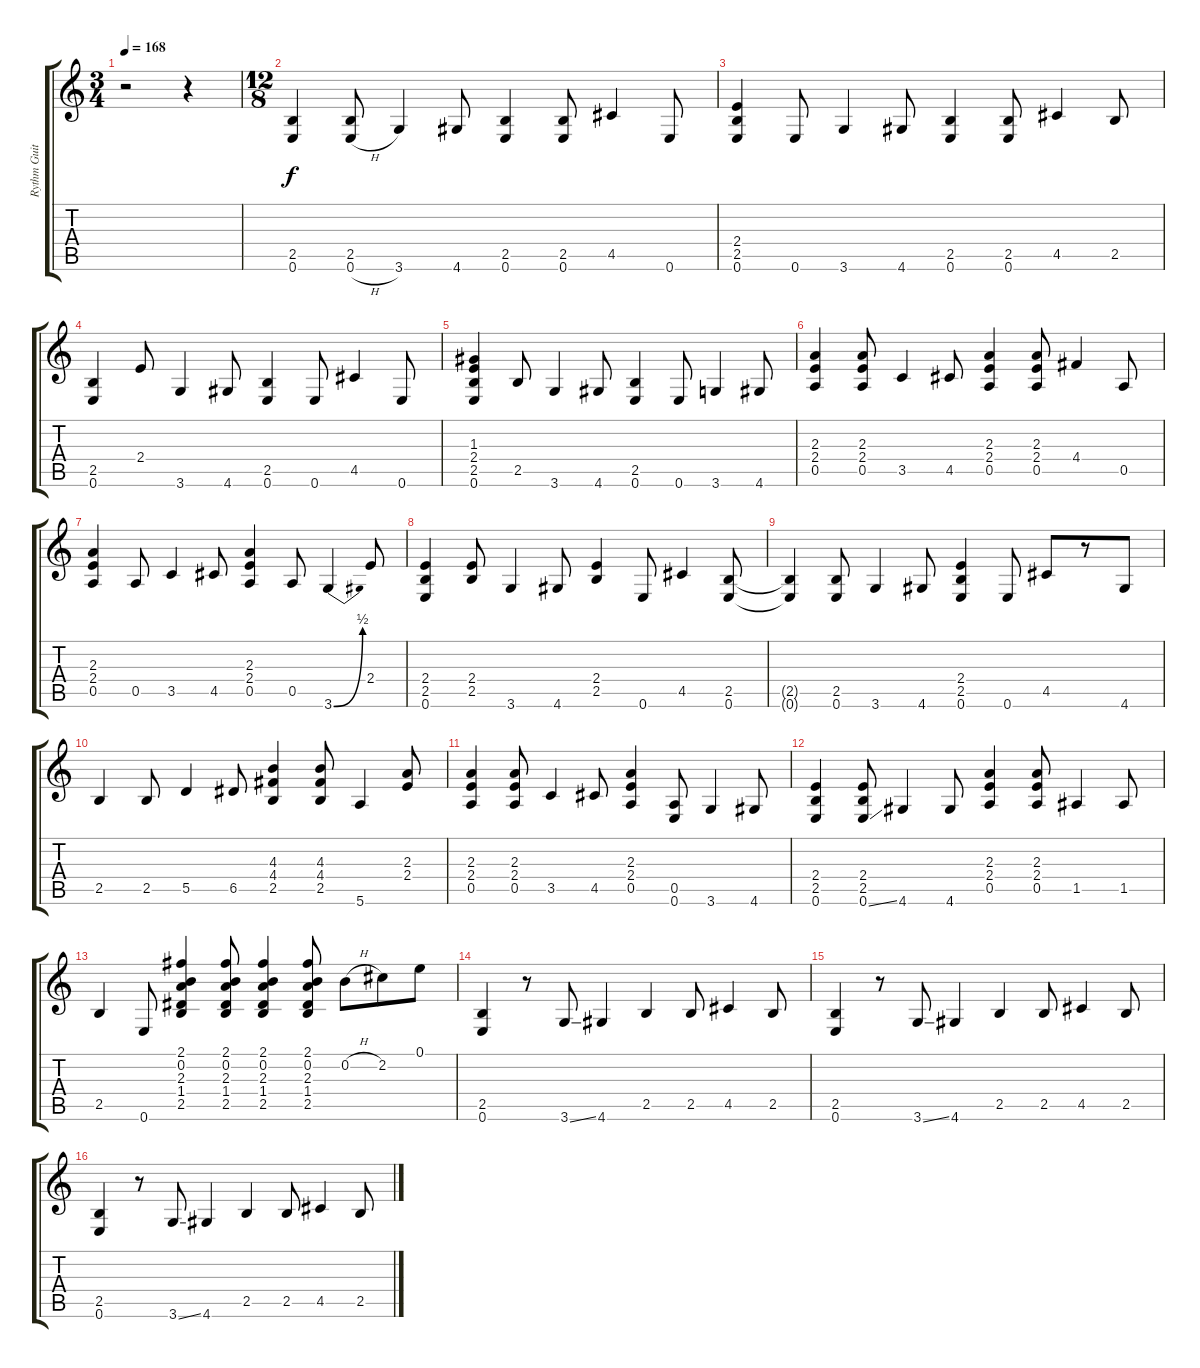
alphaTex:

\track ("Rythm Guitar" "Rythm Guit") {instrument overdrivenguitar}
\staff {score tabs}
\tuning (E4 B3 G3 D3 A2 E2) {hide}
\ts (3 4)
\tempo 168
\clef g2
\ks c
r.2{dy f instrument overdrivenguitar} r.4 |
\ts (12 8)
(2.5 0.6).4 (2.5 0.6{h}).8 3.6.4 4.6.8 (2.5 0.6).4 (2.5 0.6).8 4.5.4 0.6.8 |
(2.4 2.5 0.6).4 0.6.8 3.6.4 4.6.8 (2.5 0.6).4 (2.5 0.6).8 4.5.4 2.5.8 |
(2.5 0.6).4 2.4.8 3.6.4 4.6.8 (2.5 0.6).4 0.6.8 4.5.4 0.6.8 |
(1.3 2.4 2.5 0.6).4 2.5.8 3.6.4 4.6.8 (2.5 0.6).4 0.6.8 3.6.4 4.6.8 |
(2.3 2.4 0.5).4 (2.3 2.4 0.5).8 3.5.4 4.5.8 (2.3 2.4 0.5).4 (2.3 2.4 0.5).8 4.4.4 0.5.8 |
(2.3 2.4 0.5).4 0.5.8 3.5.4 4.5.8 (2.3 2.4 0.5).4 0.5.8 3.6{be (bend 0 0 60 2)}.4 2.4.8 |
(2.4 2.5 0.6).4 (2.4 2.5).8 3.6.4 4.6.8 (2.4 2.5).4 0.6.8 4.5.4 (2.5 0.6).8 |
(2.5{t} 0.6{t}).4 (2.5 0.6).8 3.6.4 4.6.8 (2.4 2.5 0.6).4 0.6.8 4.5.8 r.8 4.6.8 |
2.5.4 2.5.8 5.5.4 6.5.8 (4.3 4.4 2.5).4 (4.3 4.4 2.5).8 5.6.4 (2.3 2.4).8 |
(2.3 2.4 0.5).4 (2.3 2.4 0.5).8 3.5.4 4.5.8 (2.3 2.4 0.5).4 (0.5 0.6).8 3.6.4 4.6.8 |
(2.4 2.5 0.6).4 (2.4 2.5 0.6{ss}).8 4.6.4 4.6.8 (2.3 2.4 0.5).4 (2.3 2.4 0.5).8 1.5.4 1.5.8 |
2.5.4 0.6.8 (2.1 0.2 2.3 1.4 2.5).4 (2.1 0.2 2.3 1.4 2.5).8 (2.1 0.2 2.3 1.4 2.5).4 (2.1 0.2 2.3 1.4 2.5).8 0.2{h}.8 2.2.8 0.1.8 |
(2.5 0.6).4 r.8 3.6{ss}.8 4.6.4 2.5.4 2.5.8 4.5.4 2.5.8 |
(2.5 0.6).4 r.8 3.6{ss}.8 4.6.4 2.5.4 2.5.8 4.5.4 2.5.8 |
(2.5 0.6).4 r.8 3.6{ss}.8 4.6.4 2.5.4 2.5.8 4.5.4 2.5.8
